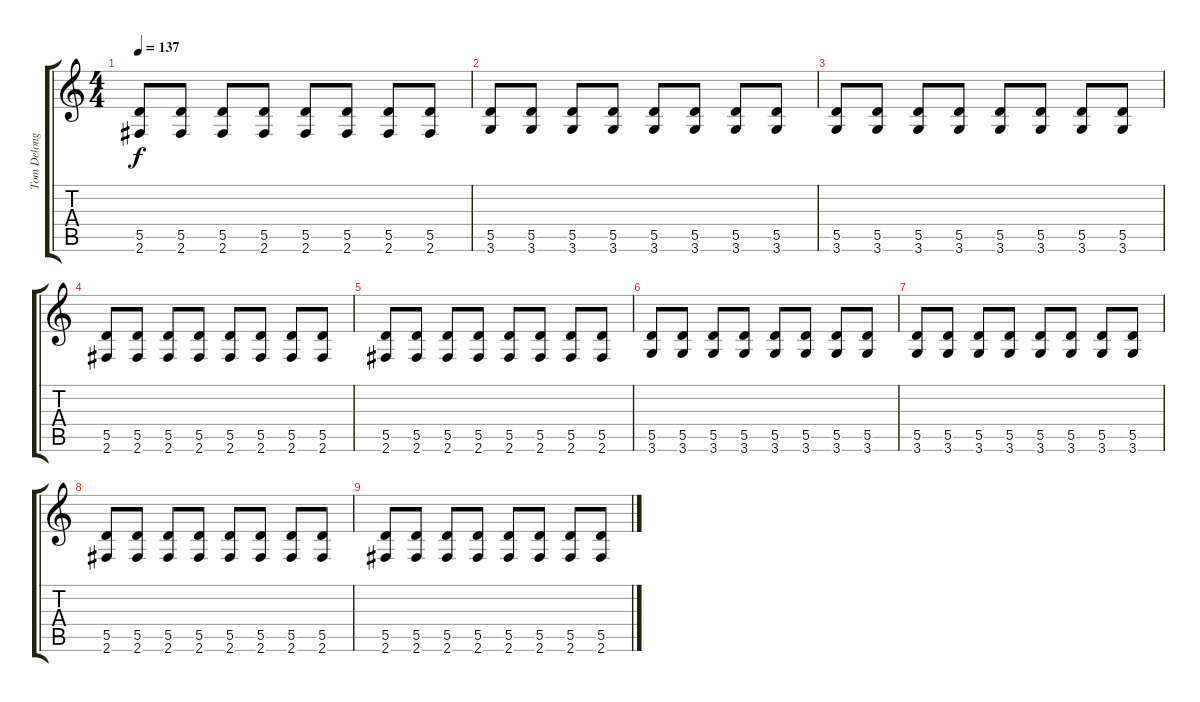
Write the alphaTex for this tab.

\track ("Tom Delonge" "Tom Delong") {instrument electricguitarjazz}
\staff {score tabs}
\tuning (E4 B3 G3 D3 A2 E2) {hide}
\ts (4 4)
\tempo 137
\clef g2
\ks c
(5.5 2.6).8{dy f} (5.5 2.6).8 (5.5 2.6).8 (5.5 2.6).8 (5.5 2.6).8 (5.5 2.6).8 (5.5 2.6).8 (5.5 2.6).8 |
(5.5 3.6).8{instrument distortionguitar} (5.5 3.6).8 (5.5 3.6).8 (5.5 3.6).8 (5.5 3.6).8 (5.5 3.6).8 (5.5 3.6).8 (5.5 3.6).8 |
(5.5 3.6).8 (5.5 3.6).8 (5.5 3.6).8 (5.5 3.6).8 (5.5 3.6).8 (5.5 3.6).8 (5.5 3.6).8 (5.5 3.6).8 |
(5.5 2.6).8 (5.5 2.6).8 (5.5 2.6).8 (5.5 2.6).8 (5.5 2.6).8 (5.5 2.6).8 (5.5 2.6).8 (5.5 2.6).8 |
(5.5 2.6).8 (5.5 2.6).8 (5.5 2.6).8 (5.5 2.6).8 (5.5 2.6).8 (5.5 2.6).8{volume 12} (5.5 2.6).8 (5.5 2.6).8 |
(5.5 3.6).8 (5.5 3.6).8 (5.5 3.6).8 (5.5 3.6).8 (5.5 3.6).8 (5.5 3.6).8{volume 9} (5.5 3.6).8 (5.5 3.6).8 |
(5.5 3.6).8 (5.5 3.6).8 (5.5 3.6).8 (5.5 3.6).8 (5.5 3.6).8 (5.5 3.6).8{volume 6} (5.5 3.6).8 (5.5 3.6).8 |
(5.5 2.6).8 (5.5 2.6).8 (5.5 2.6).8 (5.5 2.6).8 (5.5 2.6).8 (5.5 2.6).8{volume 0} (5.5 2.6).8 (5.5 2.6).8 |
(5.5 2.6).8 (5.5 2.6).8 (5.5 2.6).8 (5.5 2.6).8 (5.5 2.6).8 (5.5 2.6).8 (5.5 2.6).8 (5.5 2.6).8
